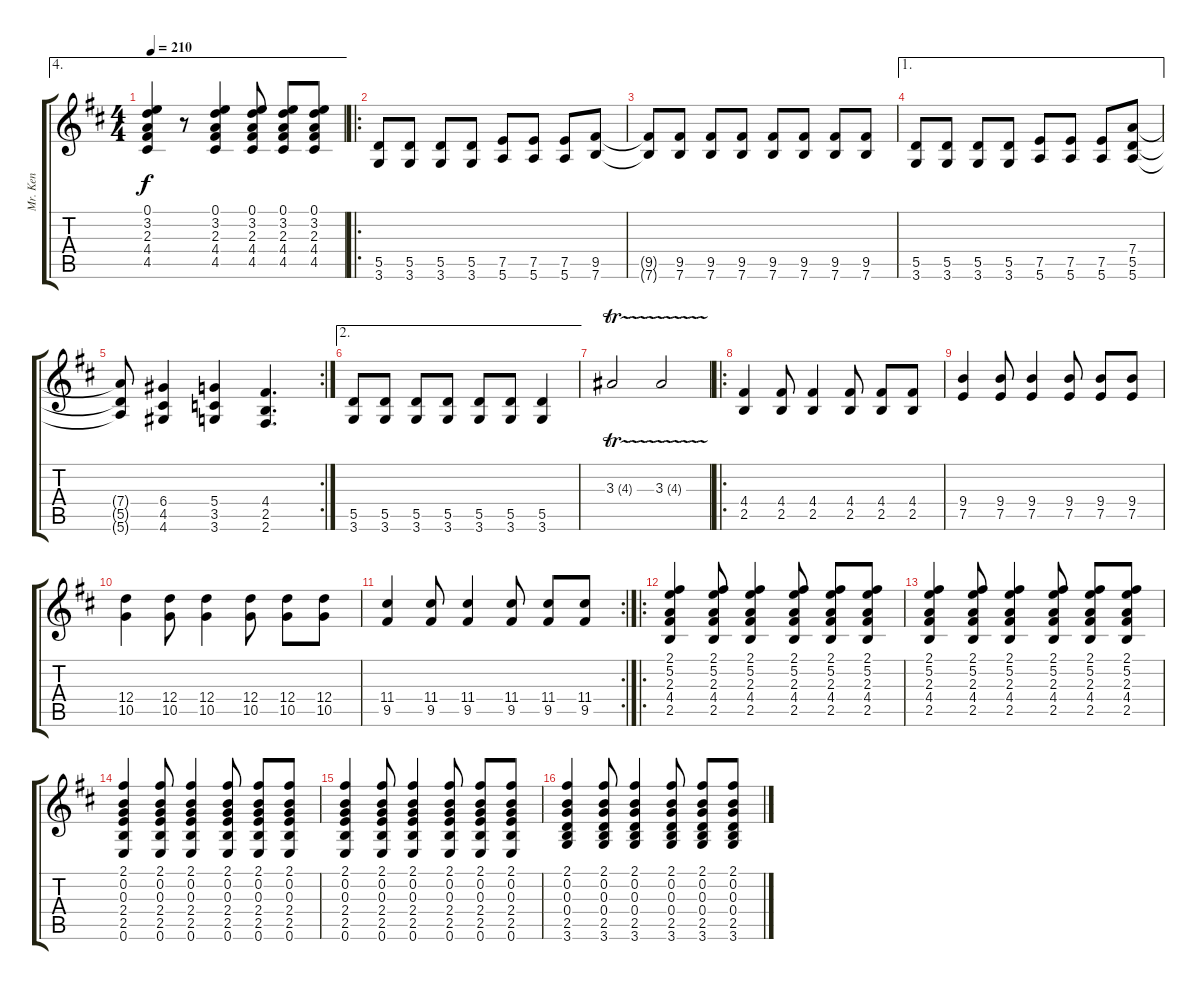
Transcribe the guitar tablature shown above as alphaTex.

\track ("Mr. Ken" "Mr. Ken") {instrument overdrivenguitar}
\staff {score tabs}
\tuning (E4 B3 G3 D3 A2 E2) {hide}
\ae 4
\ts (4 4)
\tempo 210
\clef g2
\ks d
(0.1 3.2 2.3 4.4 4.5).4{dy f} r.8 (0.1 3.2 2.3 4.4 4.5).4 (0.1 3.2 2.3 4.4 4.5).8 (0.1 3.2 2.3 4.4 4.5).8 (0.1 3.2 2.3 4.4 4.5).8 |
\ro
(5.5 3.6).8 (5.5 3.6).8 (5.5 3.6).8 (5.5 3.6).8 (7.5 5.6).8 (7.5 5.6).8 (7.5 5.6).8 (9.5 7.6).8 |
(9.5{t} 7.6{t}).8 (9.5 7.6).8 (9.5 7.6).8 (9.5 7.6).8 (9.5 7.6).8 (9.5 7.6).8 (9.5 7.6).8 (9.5 7.6).8 |
\ae 1
(5.5 3.6).8 (5.5 3.6).8 (5.5 3.6).8 (5.5 3.6).8 (7.5 5.6).8 (7.5 5.6).8 (7.5 5.6).8 (7.4 5.5 5.6).8 |
\rc 2
(7.4{t} 5.5{t} 5.6{t}).8 (6.4 4.5 4.6).4 (5.4 3.5 3.6).4 (4.4 2.5 2.6).4{d} |
\ae 2
(5.5 3.6).8 (5.5 3.6).8 (5.5 3.6).8 (5.5 3.6).8 (5.5 3.6).8 (5.5 3.6).8 (5.5 3.6).4 |
3.3{tr (4 16)}.2 3.3{tr (4 16)}.2 |
\ro
(4.4 2.5).4 (4.4 2.5).8 (4.4 2.5).4 (4.4 2.5).8 (4.4 2.5).8 (4.4 2.5).8 |
(9.4 7.5).4 (9.4 7.5).8 (9.4 7.5).4 (9.4 7.5).8 (9.4 7.5).8 (9.4 7.5).8 |
(12.4 10.5).4 (12.4 10.5).8 (12.4 10.5).4 (12.4 10.5).8 (12.4 10.5).8 (12.4 10.5).8 |
\rc 2
(11.4 9.5).4 (11.4 9.5).8 (11.4 9.5).4 (11.4 9.5).8 (11.4 9.5).8 (11.4 9.5).8 |
\ro
(2.1 5.2 2.3 4.4 2.5).4 (2.1 5.2 2.3 4.4 2.5).8 (2.1 5.2 2.3 4.4 2.5).4 (2.1 5.2 2.3 4.4 2.5).8 (2.1 5.2 2.3 4.4 2.5).8 (2.1 5.2 2.3 4.4 2.5).8 |
(2.1 5.2 2.3 4.4 2.5).4 (2.1 5.2 2.3 4.4 2.5).8 (2.1 5.2 2.3 4.4 2.5).4 (2.1 5.2 2.3 4.4 2.5).8 (2.1 5.2 2.3 4.4 2.5).8 (2.1 5.2 2.3 4.4 2.5).8 |
(2.1 0.2 0.3 2.4 2.5 0.6).4 (2.1 0.2 0.3 2.4 2.5 0.6).8 (2.1 0.2 0.3 2.4 2.5 0.6).4 (2.1 0.2 0.3 2.4 2.5 0.6).8 (2.1 0.2 0.3 2.4 2.5 0.6).8 (2.1 0.2 0.3 2.4 2.5 0.6).8 |
(2.1 0.2 0.3 2.4 2.5 0.6).4 (2.1 0.2 0.3 2.4 2.5 0.6).8 (2.1 0.2 0.3 2.4 2.5 0.6).4 (2.1 0.2 0.3 2.4 2.5 0.6).8 (2.1 0.2 0.3 2.4 2.5 0.6).8 (2.1 0.2 0.3 2.4 2.5 0.6).8 |
(2.1 0.2 0.3 0.4 2.5 3.6).4 (2.1 0.2 0.3 0.4 2.5 3.6).8 (2.1 0.2 0.3 0.4 2.5 3.6).4 (2.1 0.2 0.3 0.4 2.5 3.6).8 (2.1 0.2 0.3 0.4 2.5 3.6).8 (2.1 0.2 0.3 0.4 2.5 3.6).8
